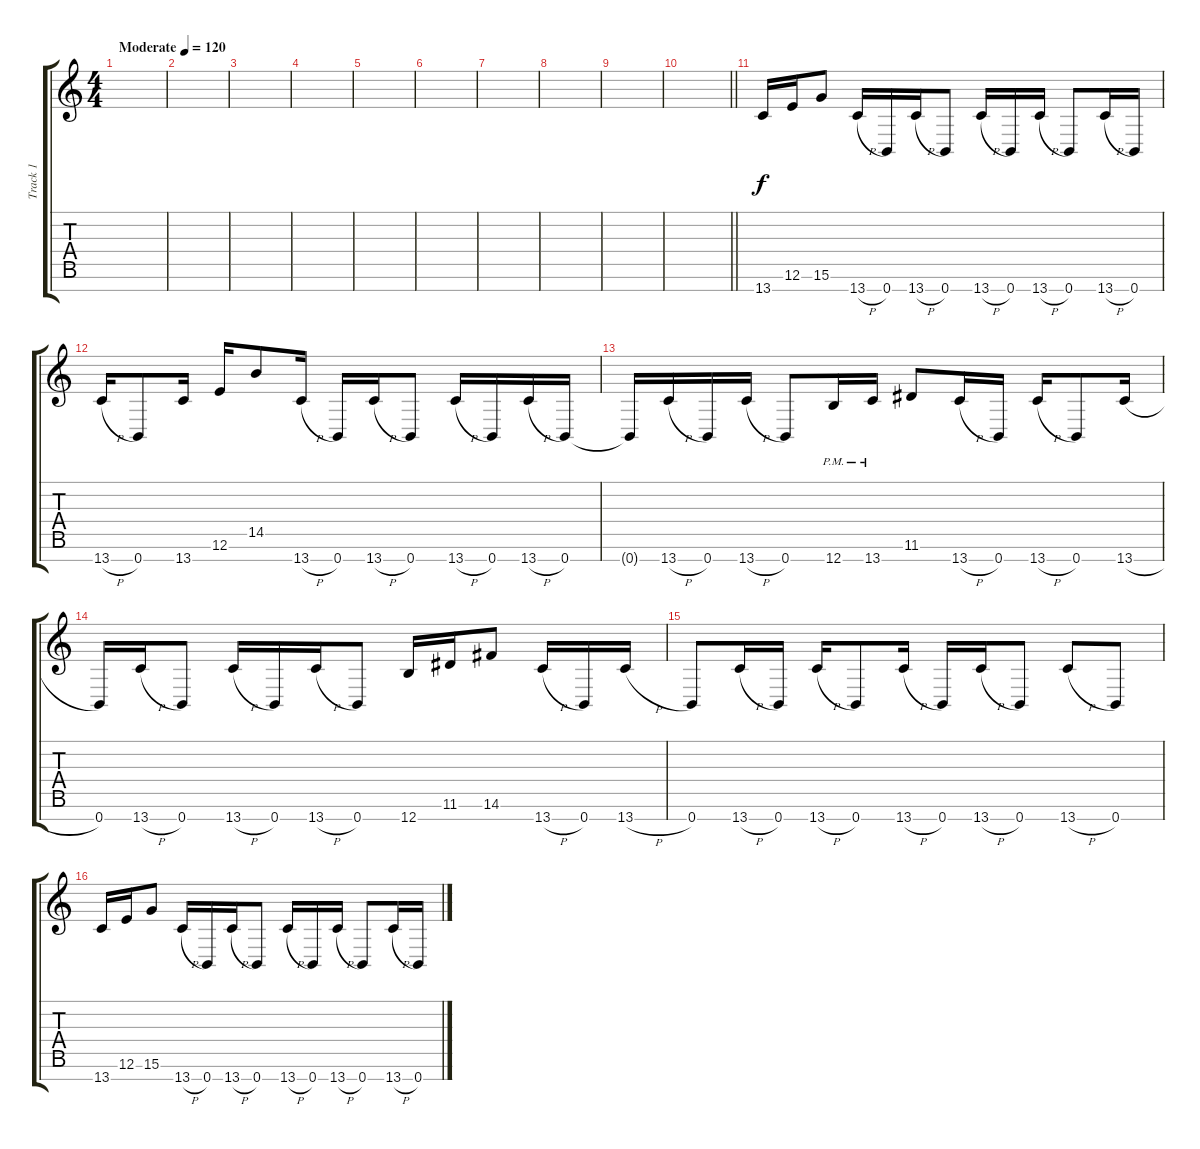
\track ("Track 1" "Track 1") {instrument distortionguitar}
\staff {score tabs}
\tuning (E4 B3 G3 D3 A2 E2 B1) {hide}
\ts (4 4)
\tempo (120 "Moderate")
\clef g2
\ks c
|
|
|
|
|
|
|
|
|
\barLineRight lightlight
|
13.7.16 12.6.16 15.6.8 13.7{h}.16 0.7.16 13.7{h}.16 0.7.8 13.7{h}.16 0.7.16 13.7{h}.16 0.7.8 13.7{h}.16 0.7.16 |
13.7{h}.16 0.7.8 13.7.16 12.6.16 14.5.8 13.7{h}.16 0.7.16 13.7{h}.16 0.7.8 13.7{h}.16 0.7.16 13.7{h}.16 0.7.16 |
0.7{t}.16 13.7{h}.16 0.7.16 13.7{h}.16 0.7.8 12.7{pm}.16 13.7{pm}.16 11.6.8 13.7{h}.16 0.7.16 13.7{h}.16 0.7.8 13.7{h}.16 |
0.7.16 13.7{h}.16 0.7.8 13.7{h}.16 0.7.16 13.7{h}.16 0.7.8 12.7.16 11.6.16 14.6.8 13.7{h}.16 0.7.16 13.7{h}.16 |
0.7.8 13.7{h}.16 0.7.16 13.7{h}.16 0.7.8 13.7{h}.16 0.7.16 13.7{h}.16 0.7.8 13.7{h}.8 0.7.8 |
13.7.16 12.6.16 15.6.8 13.7{h}.16 0.7.16 13.7{h}.16 0.7.8 13.7{h}.16 0.7.16 13.7{h}.16 0.7.8 13.7{h}.16 0.7.16
